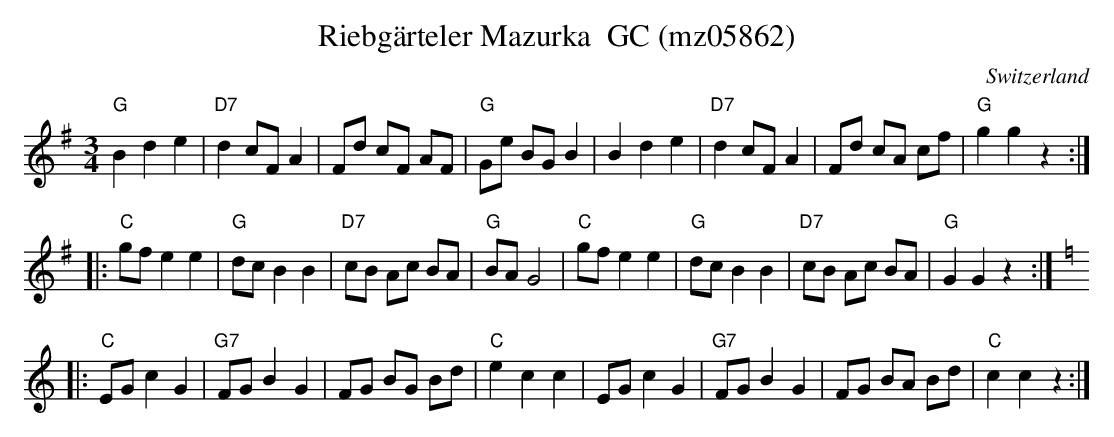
X:1
T: Riebgärteler Mazurka  GC (mz05862)
O:Switzerland
M:3/4
L:1/8
K:G major
"G"B2d2e2 | "D7"d2cFA2 | Fd cF AF | "G"Ge BGB2 | B2d2e2 | "D7"d2cFA2 | Fd cA cf | "G"g2g2z2 ::
"C"gfe2e2 | "G"dcB2B2 | "D7"cB Ac BA | "G"BAG4 | "C"gfe2e2 | "G"dcB2B2 | "D7"cB Ac BA | "G"G2G2z2 :: [K:C]
"C"EGc2G2 | "G7"FGB2G2 | FG BG Bd | "C"e2c2c2 | EG c2G2 | "G7"FG B2G2 | FG BA Bd | "C"c2c2z2 :|
